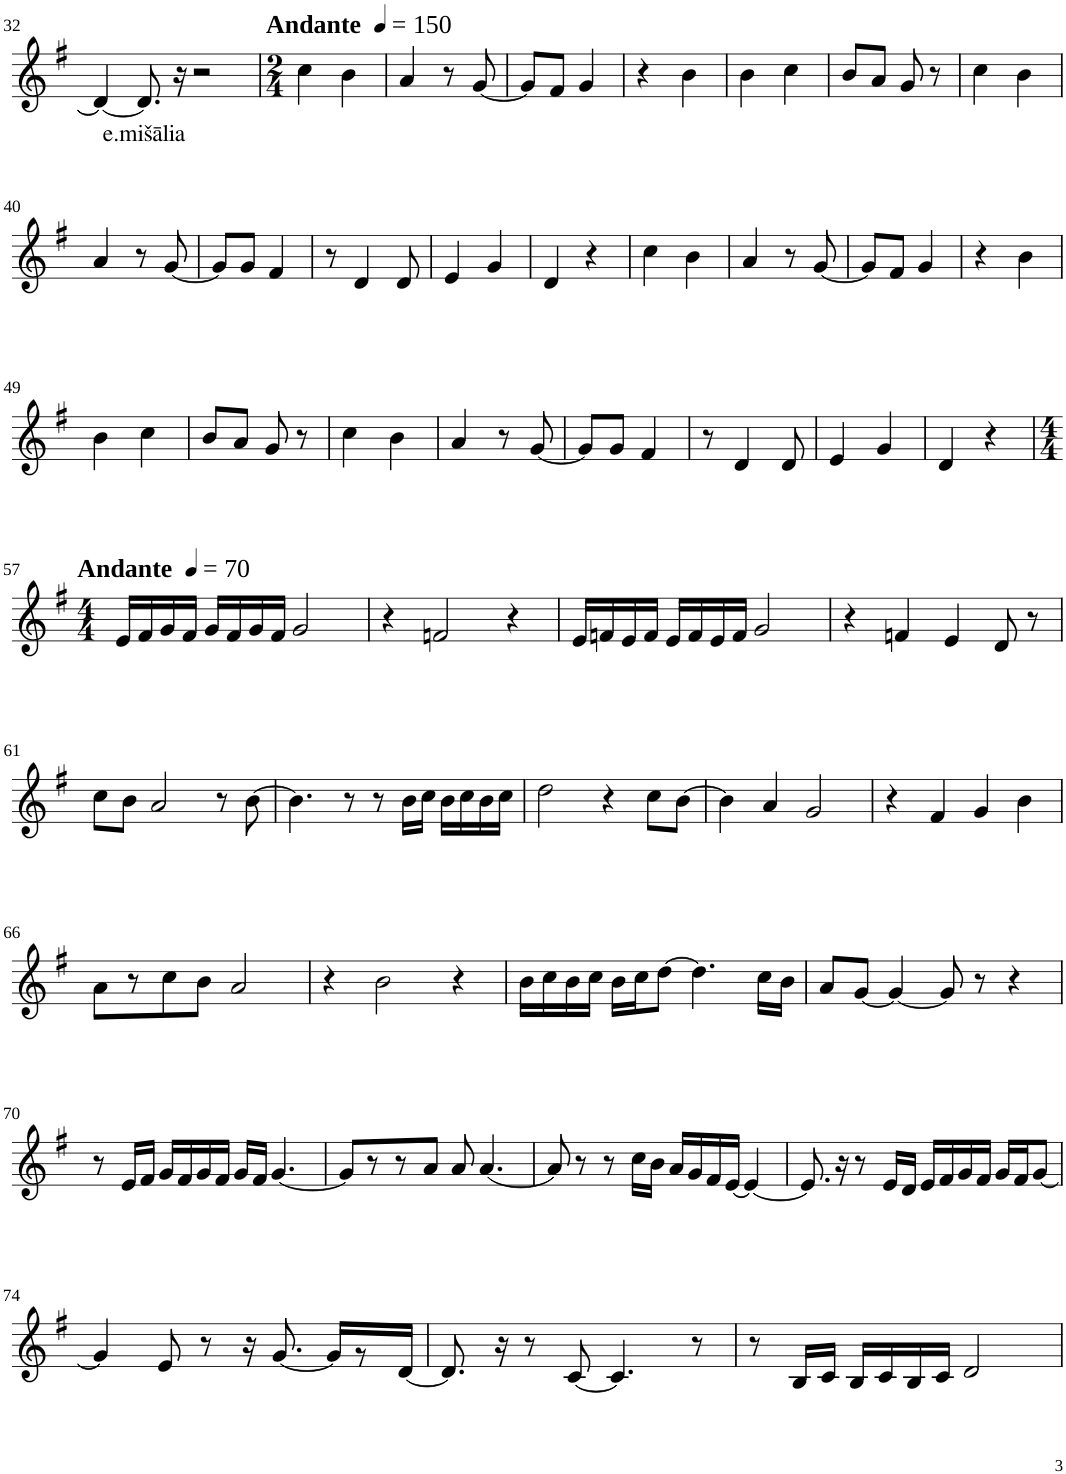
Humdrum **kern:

**kern	**text
*part1	*part1
*staff1	*staff1
*I"Violin	*
!!LO:PB:g=z
*clefG2	*
*k[f#]	*
*G:	*
*M4/4	*
=32	=32
4d/_	.
!	!LO:LY:b
8.d/]	e.mišālia
16r	.
2r	.
=33	=33
*M2/4	*
*MM150	*
!LO:TX:a:B:t=Andante	!
4cc\	.
4b\	.
=34	=34
4a/	.
8r	.
[8g/	.
=35	=35
8g/L]	.
8f#/J	.
4g/	.
=36	=36
4r	.
4b\	.
=37	=37
4b\	.
4cc\	.
=38	=38
8b/L	.
8a/J	.
8g/	.
8r	.
=39	=39
4cc\	.
4b\	.
!!LO:LB:g=z
=40	=40
4a/	.
8r	.
[8g/	.
=41	=41
8g/L]	.
8g/J	.
4f#/	.
=42	=42
8r	.
4d/	.
8d/	.
=43	=43
4e/	.
4g/	.
=44	=44
4d/	.
4r	.
=45	=45
4cc\	.
4b\	.
=46	=46
4a/	.
8r	.
[8g/	.
=47	=47
8g/L]	.
8f#/J	.
4g/	.
=48	=48
4r	.
4b\	.
!!LO:LB:g=z
=49	=49
4b\	.
4cc\	.
=50	=50
8b/L	.
8a/J	.
8g/	.
8r	.
=51	=51
4cc\	.
4b\	.
=52	=52
4a/	.
8r	.
[8g/	.
=53	=53
8g/L]	.
8g/J	.
4f#/	.
=54	=54
8r	.
4d/	.
8d/	.
=55	=55
4e/	.
4g/	.
=56	=56
4d/	.
4r	.
!!LO:LB:g=z
=57	=57
*M4/4	*
*MM70	*
!LO:TX:a:B:t=Andante	!
16e/LL	.
16f#/	.
16g/	.
16f#/JJ	.
16g/LL	.
16f#/	.
16g/	.
16f#/JJ	.
2g/	.
=58	=58
4r	.
2fn/	.
4r	.
=59	=59
16e/LL	.
16fn/	.
16e/	.
16f/JJ	.
16e/LL	.
16f/	.
16e/	.
16f/JJ	.
2g/	.
=60	=60
4r	.
4fn/	.
4e/	.
8d/	.
8r	.
!!LO:LB:g=z
=61	=61
8cc\L	.
8b\J	.
2a/	.
8r	.
[8b\	.
=62	=62
4.b\]	.
8r	.
8r	.
16b\LL	.
16cc\JJ	.
16b\LL	.
16cc\	.
16b\	.
16cc\JJ	.
=63	=63
2dd\	.
4r	.
8cc\L	.
[8b\J	.
=64	=64
4b\]	.
4a/	.
2g/	.
=65	=65
4r	.
4f#/	.
4g/	.
4b\	.
!!LO:LB:g=z
=66	=66
8a\L	.
8r	.
8cc\	.
8b\J	.
2a/	.
=67	=67
4r	.
2b\	.
4r	.
=68	=68
16b\LL	.
16cc\	.
16b\	.
16cc\JJ	.
16b\LL	.
16cc\J	.
[8dd\J	.
4.dd\]	.
16cc\LL	.
16b\JJ	.
=69	=69
8a/L	.
[8g/J	.
4g/_	.
8g/]	.
8r	.
4r	.
!!LO:LB:g=z
=70	=70
8r	.
16e/LL	.
16f#/JJ	.
16g/LL	.
16f#/	.
16g/	.
16f#/JJ	.
16g/LL	.
16f#/JJ	.
[4.g/	.
=71	=71
8g/L]	.
8r	.
8r	.
8a/J	.
8a/	.
[4.a/	.
=72	=72
8a/]	.
8r	.
8r	.
16cc\LL	.
16b\JJ	.
16a/LL	.
16g/	.
16f#/	.
[16e/JJ	.
4e/_	.
=73	=73
8.e/]	.
16r	.
8r	.
16e/LL	.
16d/JJ	.
16e/LL	.
16f#/	.
16g/	.
16f#/JJ	.
16g/LL	.
16f#/J	.
[8g/J	.
!!LO:LB:g=z
=74	=74
4g/]	.
8e/	.
8r	.
16r	.
[8.g/	.
16g/KL]	.
8r	.
[16d/Jk	.
=75	=75
8.d/]	.
16r	.
8r	.
[8c/	.
4.c/]	.
8r	.
=76	=76
8r	.
16B/LL	.
16c/JJ	.
16B/LL	.
16c/	.
16B/	.
16c/JJ	.
2d/	.
=	=
*-	*-
